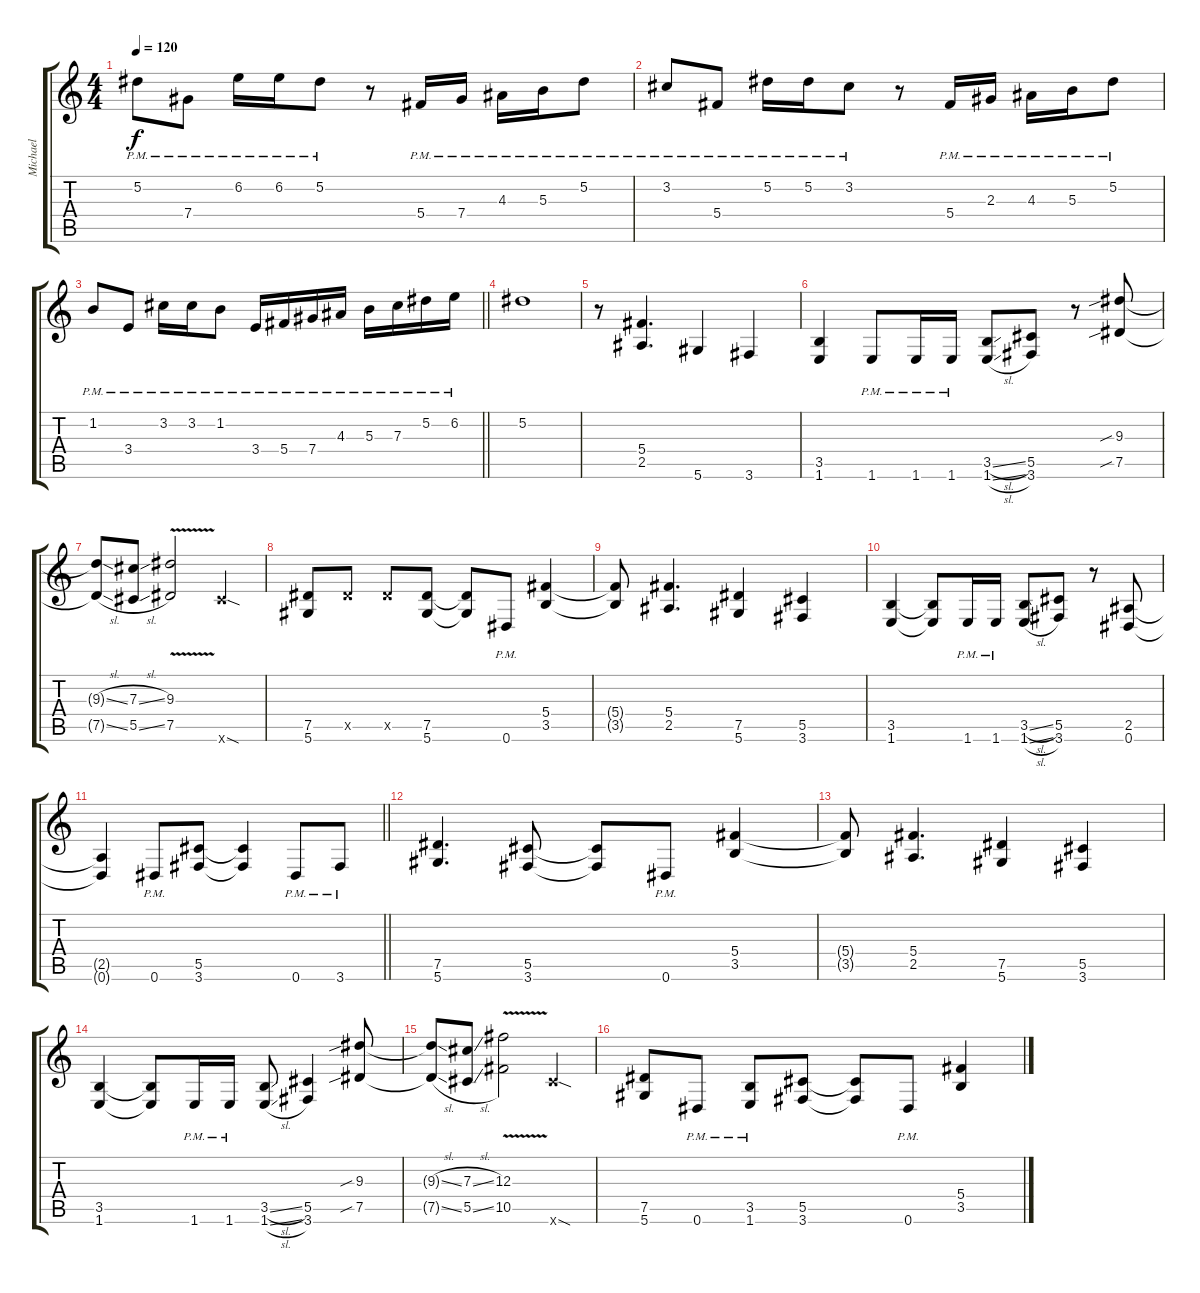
\track ("Michael" "Michael") {instrument distortionguitar}
\staff {score tabs}
\tuning (Eb4 Bb3 Gb3 Db3 Ab2 Eb2) {hide}
\ts (4 4)
\tempo 120
\clef g2
\ks aminor
5.2{pm}.8{dy f} 7.4{pm}.8 6.2{pm}.16 6.2{pm}.16 5.2{pm}.8 r.8 5.4{pm}.16 7.4{pm}.16 4.3{pm}.16 5.3{pm}.16 5.2{pm}.8 |
3.2{pm}.8 5.4{pm}.8 5.2{pm}.16 5.2{pm}.16 3.2{pm}.8 r.8 5.4{pm}.16 2.3{pm}.16 4.3{pm}.16 5.3{pm}.16 5.2{pm}.8 |
\barLineRight lightlight
1.2{pm}.8 3.4{pm}.8 3.2{pm}.16 3.2{pm}.16 1.2{pm}.8 3.4{pm}.16 5.4{pm}.16 7.4{pm}.16 4.3{pm}.16 5.3{pm}.16 7.3{pm}.16 5.2{pm}.16 6.2{pm}.16 |
5.2.1 |
r.8 (5.4 2.5).4{d} 5.6.4 3.6.4 |
(3.5 1.6).4 1.6{pm}.8 1.6{pm}.16 1.6{pm}.16 (3.5{sl} 1.6{sl}).8 (5.5 3.6).8 r.8 (9.3{sib} 7.5{sib}).8 |
(9.3{sl t} 7.5{sl t}).8 (7.3{sl} 5.5{sl}).8 (9.3{v} 7.5{v}).2 10.6{sod x}.4 |
(7.5 5.6).8 7.5{x}.8 7.5{x}.8 (7.5 5.6).8 (7.5{t} 5.6{t}).8 0.6{pm}.8 (5.4 3.5).4 |
(5.4{t} 3.5{t}).8 (5.4 2.5).4{d} (7.5 5.6).4 (5.5 3.6).4 |
(3.5 1.6).4 (3.5{t} 1.6{t}).8 1.6{pm}.16 1.6{pm}.16 (3.5{sl} 1.6{sl}).8 (5.5 3.6).8 r.8 (2.5 0.6).8 |
\barLineRight lightlight
(2.5{t} 0.6{t}).4 0.6{pm}.8 (5.5 3.6).8 (5.5{t} 3.6{t}).4 0.6{pm}.8 3.6{pm}.8 |
(7.5 5.6).4{d} (5.5 3.6).8 (5.5{t} 3.6{t}).8 0.6{pm}.8 (5.4 3.5).4 |
(5.4{t} 3.5{t}).8 (5.4 2.5).4{d} (7.5 5.6).4 (5.5 3.6).4 |
(3.5 1.6).4 (3.5{t} 1.6{t}).8 1.6{pm}.16 1.6{pm}.16 (3.5{sl} 1.6{sl}).8 (5.5 3.6).4 (9.3{sib} 7.5{sib}).8 |
(9.3{sl t} 7.5{sl t}).8 (7.3{sl} 5.5{sl}).8 (12.3{v} 10.5{v}).2 10.6{sod x}.4 |
(7.5 5.6).8 0.6{pm}.8 (3.5{pm} 1.6{pm}).8 (5.5 3.6).8 (5.5{t} 3.6{t}).8 0.6{pm}.8 (5.4 3.5).4
